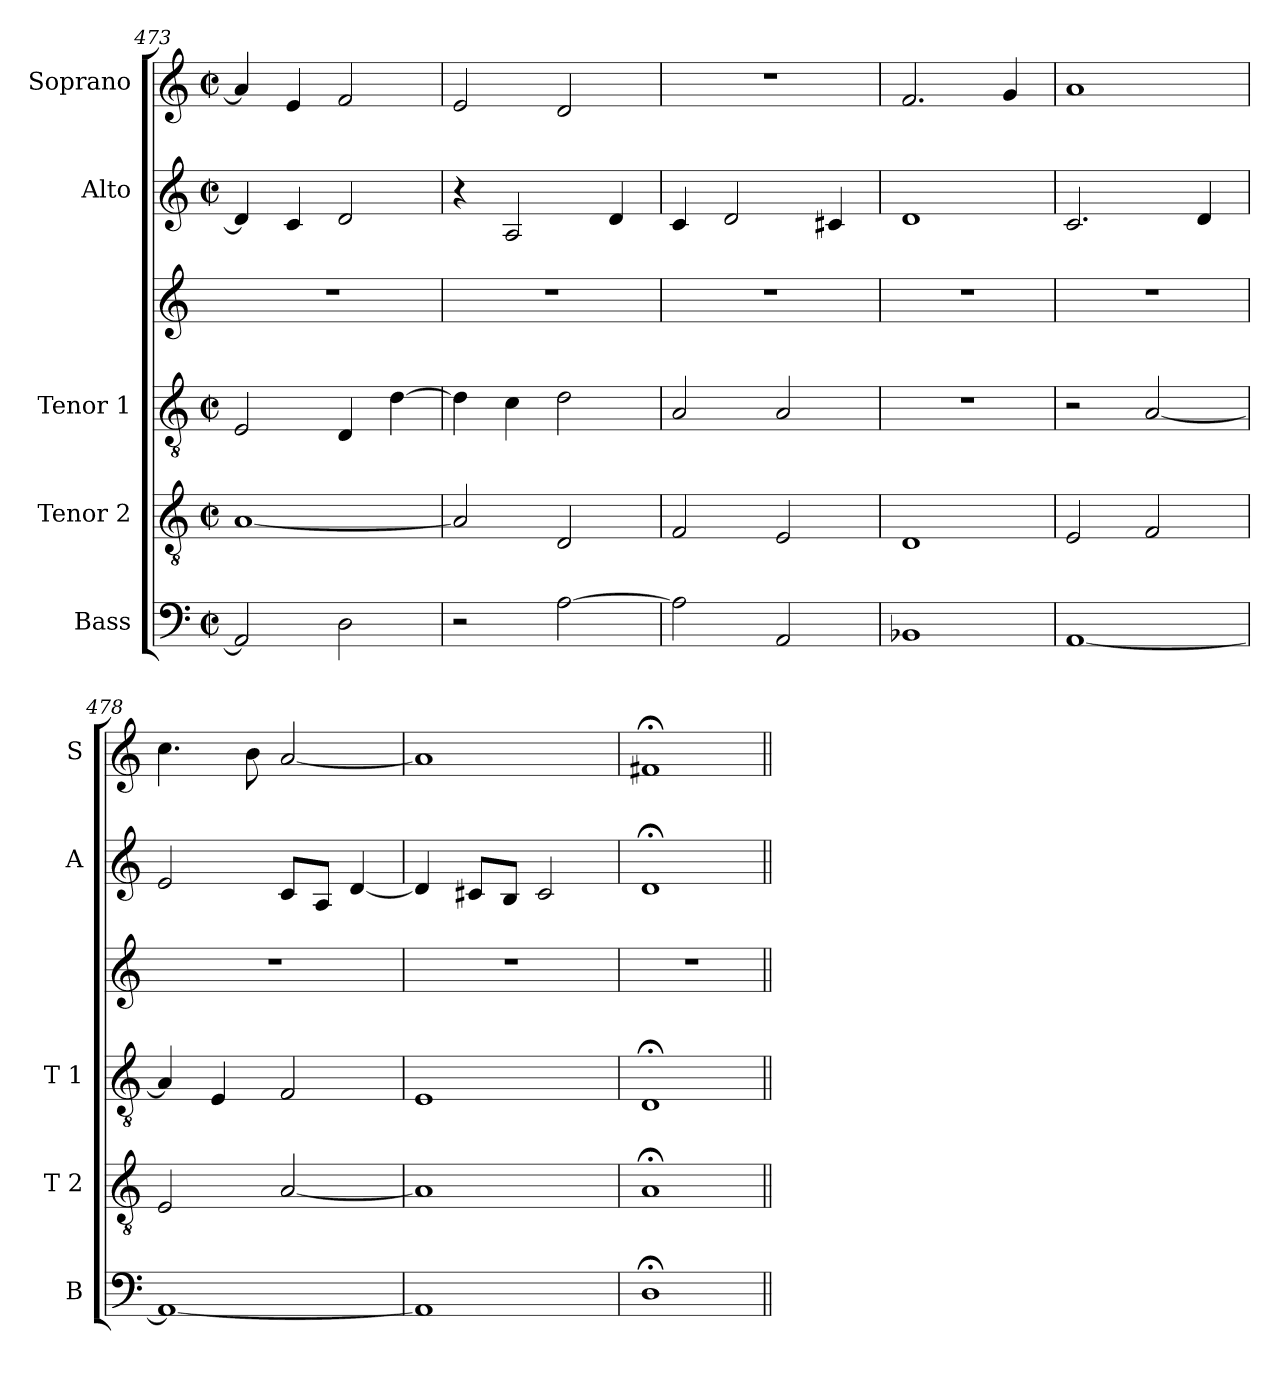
**kern	**kern	**kern	**kern	**kern	**kern
*part6	*part5	*part4	*part3	*part2	*part1
*staff6	*staff5	*staff4	*staff3	*staff2	*staff1
*I"Bass	*I"Tenor 2	*I"Tenor 1	*	*I"Alto	*I"Soprano
*I'B	*I'T 2	*I'T 1	*	*I'A	*I'S
*clefF4	*clefGv2	*clefGv2	*clefG2	*clefG2	*clefG2
*k[]	*k[]	*k[]	*k[]	*k[]	*k[]
*C:	*C:	*C:	*C:	*C:	*C:
*M2/2	*M2/2	*M2/2	*	*M2/2	*M2/2
*met(c|)	*met(c|)	*met(c|)	*	*met(c|)	*met(c|)
=473	=473	=473	=473	=473	=473
2AA/]	[<1A	2E/	1r	4d/]	4a/]
.	.	.	.	4c/	4e/
2D\	.	4D/	.	2d/	2f/
.	.	[<4d\	.	.	.
!!LO:LB:g=z
=474	=474	=474	=474	=474	=474
2r	2A/]	4d\]	1r	4r	2e/
.	.	4c\	.	2A/	.
[>2A\	2D/	2d\	.	.	2d/
.	.	.	.	4d/	.
=475	=475	=475	=475	=475	=475
2A\]	2F/	2A/	1r	4c/	1r
.	.	.	.	2d/	.
2AA/	2E/	2A/	.	.	.
.	.	.	.	4c#X/	.
=476	=476	=476	=476	=476	=476
1BB-X	1D	1r	1r	1d	2.f/
.	.	.	.	.	4g/
=477	=477	=477	=477	=477	=477
[<1AA	2E/	2r	1r	2.c/	1a
.	2F/	[<2A/	.	.	.
.	.	.	.	4d/	.
=478	=478	=478	=478	=478	=478
1AA_	2E/	4A/]	1r	2e/	4.cc\
.	.	4E/	.	.	.
.	.	.	.	.	8b\
.	[<2A/	2F/	.	8c/L	[<2a/
.	.	.	.	8A/J	.
.	.	.	.	[<4d/	.
=479	=479	=479	=479	=479	=479
1AA]	1A]	1E	1r	4d/]	1a]
.	.	.	.	8c#X/L	.
.	.	.	.	8B/J	.
.	.	.	.	2c#/	.
=480	=480	=480	=480	=480	=480
1D;<	1A;	1D;	1r	1d;	1f#X;
=||	=||	=||	=||	=||	=||
*-	*-	*-	*-	*-	*-
